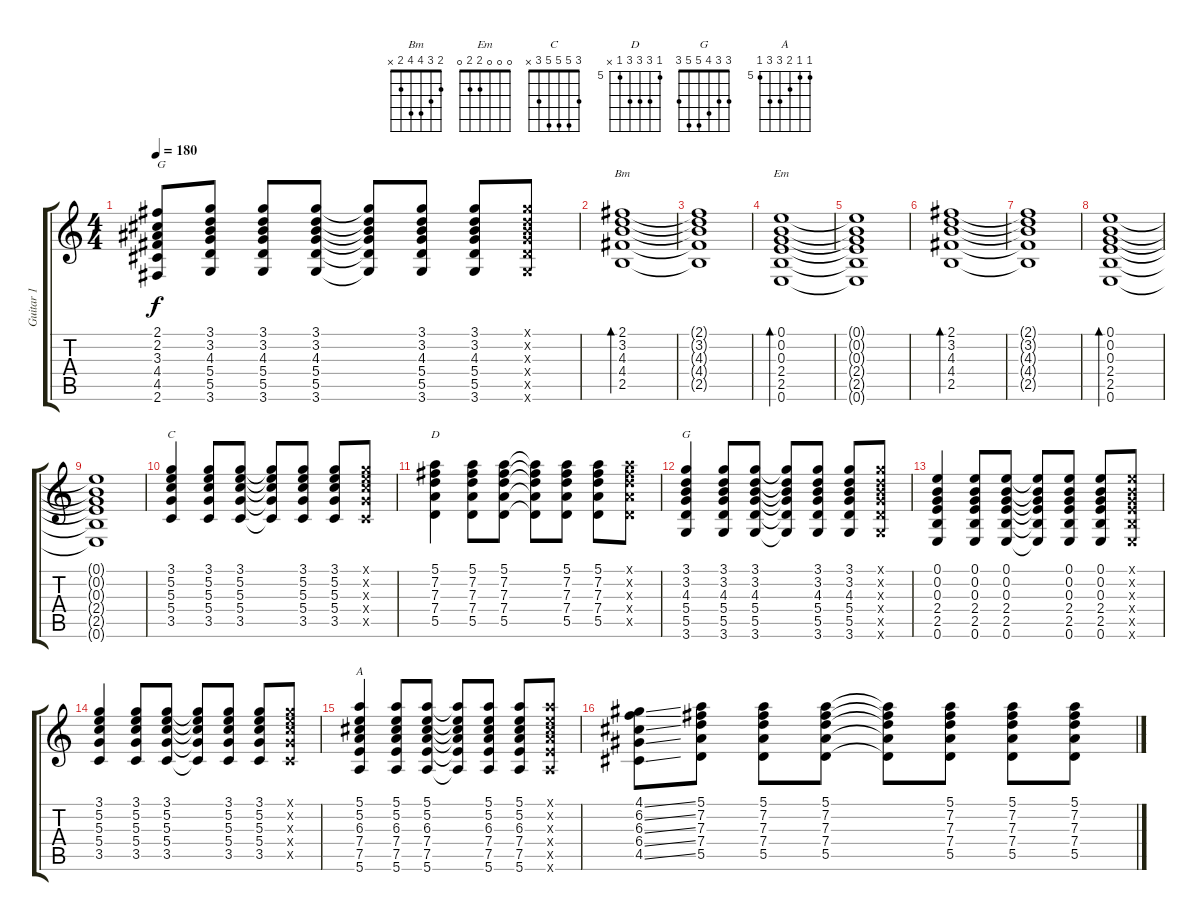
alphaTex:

\track ("Guitar 1" "Guitar 1") {instrument overdrivenguitar}
\staff {score tabs}
\tuning (E4 B3 G3 D3 A2 E2) {hide}
\chord ("Bm" 2 3 4 4 2 x)
\chord ("Em" 0 0 0 2 2 0)
\chord ("C" 3 5 5 5 3 x)
\chord ("D" 5 7 7 7 5 x) {firstfret 5}
\chord ("G" 3 3 4 5 5 3)
\chord ("A" 5 5 6 7 7 5) {firstfret 5}
\ts (4 4)
\tempo 180
\clef g2
\ks c
(2.1 2.2 3.3 4.4 4.5 2.6).8{txt "G" dy f} (3.1 3.2 4.3 5.4 5.5 3.6).8 (3.1 3.2 4.3 5.4 5.5 3.6).8 (3.1 3.2 4.3 5.4 5.5 3.6).8 (3.1{t} 3.2{t} 4.3{t} 5.4{t} 5.5{t} 3.6{t}).8 (3.1 3.2 4.3 5.4 5.5 3.6).8 (3.1 3.2 4.3 5.4 5.5 3.6).8 (3.1{x} 3.2{x} 4.3{x} 5.4{x} 5.5{x} 3.6{x}).8 |
(2.1 3.2 4.3 4.4 2.5).1{bd 240 ch "Bm"} |
(2.1{t} 3.2{t} 4.3{t} 4.4{t} 2.5{t}).1 |
(0.1 0.2 0.3 2.4 2.5 0.6).1{bd 240 ch "Em"} |
(0.1{t} 0.2{t} 0.3{t} 2.4{t} 2.5{t} 0.6{t}).1 |
(2.1 3.2 4.3 4.4 2.5).1{bd 240} |
(2.1{t} 3.2{t} 4.3{t} 4.4{t} 2.5{t}).1 |
(0.1 0.2 0.3 2.4 2.5 0.6).1{bd 240} |
(0.1{t} 0.2{t} 0.3{t} 2.4{t} 2.5{t} 0.6{t}).1 |
(3.1 5.2 5.3 5.4 3.5).4{ch "C"} (3.1 5.2 5.3 5.4 3.5).8 (3.1 5.2 5.3 5.4 3.5).8 (3.1{t} 5.2{t} 5.3{t} 5.4{t} 3.5{t}).8 (3.1 5.2 5.3 5.4 3.5).8 (3.1 5.2 5.3 5.4 3.5).8 (3.1{x} 5.2{x} 5.3{x} 5.4{x} 3.5{x}).8 |
(5.1 7.2 7.3 7.4 5.5).4{ch "D"} (5.1 7.2 7.3 7.4 5.5).8 (5.1 7.2 7.3 7.4 5.5).8 (5.1{t} 7.2{t} 7.3{t} 7.4{t} 5.5{t}).8 (5.1 7.2 7.3 7.4 5.5).8 (5.1 7.2 7.3 7.4 5.5).8 (5.1{x} 7.2{x} 7.3{x} 7.4{x} 5.5{x}).8 |
(3.1 3.2 4.3 5.4 5.5 3.6).4{ch "G"} (3.1 3.2 4.3 5.4 5.5 3.6).8 (3.1 3.2 4.3 5.4 5.5 3.6).8 (3.1{t} 3.2{t} 4.3{t} 5.4{t} 5.5{t} 3.6{t}).8 (3.1 3.2 4.3 5.4 5.5 3.6).8 (3.1 3.2 4.3 5.4 5.5 3.6).8 (3.1{x} 3.2{x} 4.3{x} 5.4{x} 5.5{x} 3.6{x}).8 |
(0.1 0.2 0.3 2.4 2.5 0.6).4 (0.1 0.2 0.3 2.4 2.5 0.6).8 (0.1 0.2 0.3 2.4 2.5 0.6).8 (0.1{t} 0.2{t} 0.3{t} 2.4{t} 2.5{t} 0.6{t}).8 (0.1 0.2 0.3 2.4 2.5 0.6).8 (0.1 0.2 0.3 2.4 2.5 0.6).8 (0.1{x} 0.2{x} 0.3{x} 2.4{x} 2.5{x} 0.6{x}).8 |
(3.1 5.2 5.3 5.4 3.5).4 (3.1 5.2 5.3 5.4 3.5).8 (3.1 5.2 5.3 5.4 3.5).8 (3.1{t} 5.2{t} 5.3{t} 5.4{t} 3.5{t}).8 (3.1 5.2 5.3 5.4 3.5).8 (3.1 5.2 5.3 5.4 3.5).8 (3.1{x} 5.2{x} 5.3{x} 5.4{x} 3.5{x}).8 |
(5.1 5.2 6.3 7.4 7.5 5.6).4{ch "A"} (5.1 5.2 6.3 7.4 7.5 5.6).8 (5.1 5.2 6.3 7.4 7.5 5.6).8 (5.1{t} 5.2{t} 6.3{t} 7.4{t} 7.5{t} 5.6{t}).8 (5.1 5.2 6.3 7.4 7.5 5.6).8 (5.1 5.2 6.3 7.4 7.5 5.6).8 (5.1{x} 5.2{x} 6.3{x} 7.4{x} 7.5{x} 5.6{x}).8 |
(4.1{ss} 6.2{ss} 6.3{ss} 6.4{ss} 4.5{ss}).8 (5.1 7.2 7.3 7.4 5.5).8 (5.1 7.2 7.3 7.4 5.5).8 (5.1 7.2 7.3 7.4 5.5).8 (5.1{t} 7.2{t} 7.3{t} 7.4{t} 5.5{t}).8 (5.1 7.2 7.3 7.4 5.5).8 (5.1 7.2 7.3 7.4 5.5).8 (5.1 7.2 7.3 7.4 5.5).8
